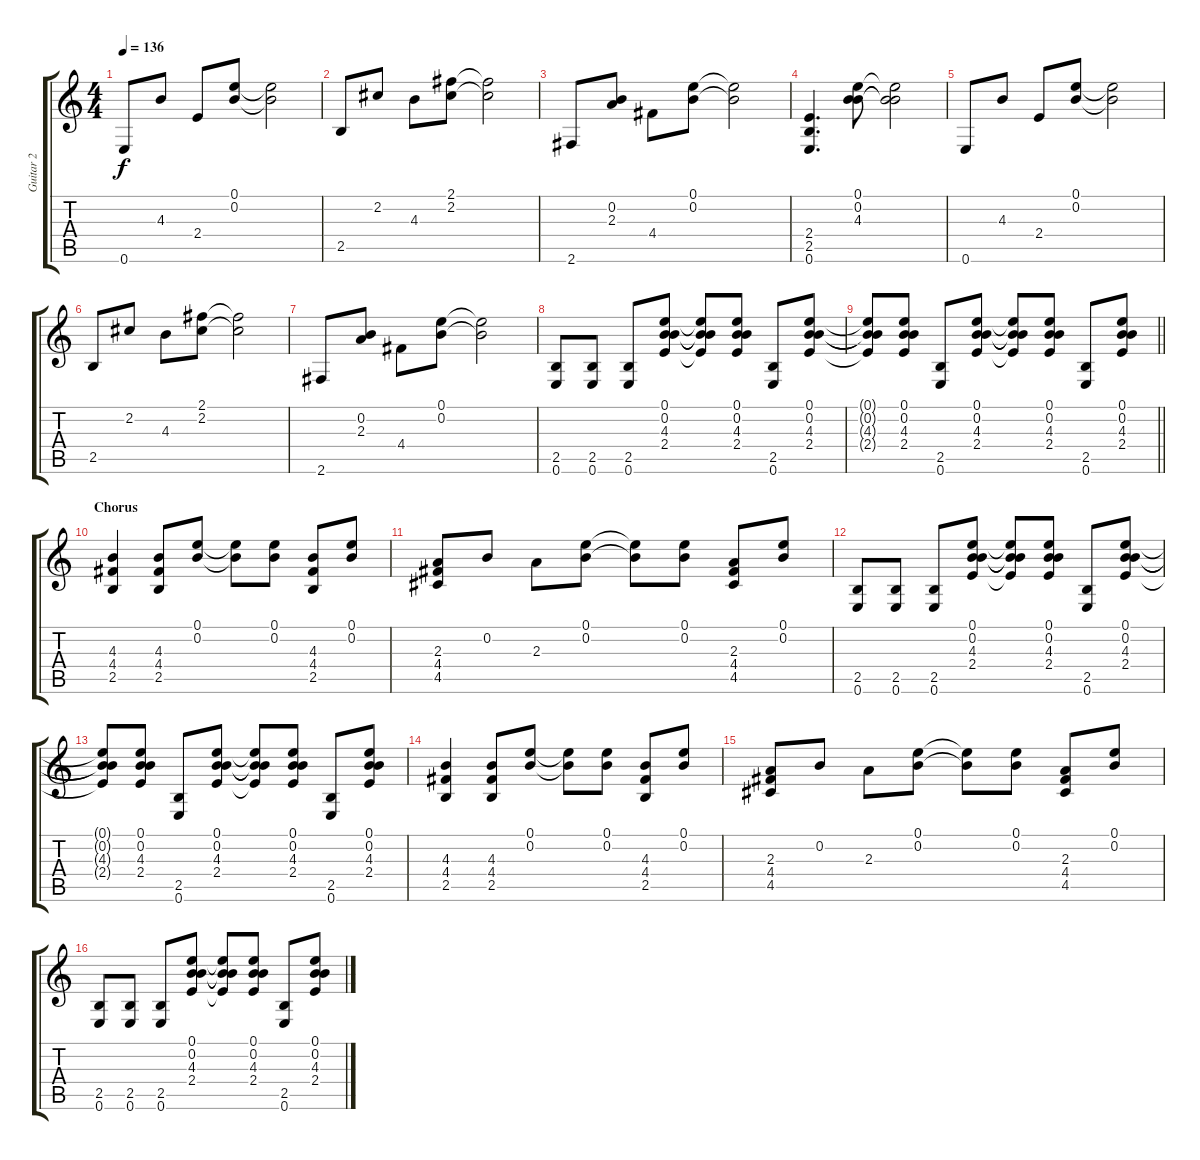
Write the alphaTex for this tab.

\track ("Guitar 2" "Guitar 2") {instrument overdrivenguitar}
\staff {score tabs}
\tuning (E4 B3 G3 D3 A2 E2) {hide}
\ts (4 4)
\tempo 136
\clef g2
\ks c
0.6.8{dy f} 4.3.8 2.4.8 (0.1 0.2).8 (0.1{t} 0.2{t}).2 |
2.5.8 2.2.8 4.3.8 (2.1 2.2).8 (2.1{t} 2.2{t}).2 |
2.6.8 (0.2 2.3).8 4.4.8 (0.1 0.2).8 (0.1{t} 0.2{t}).2 |
(2.4 2.5 0.6).4{d} (0.1 0.2 4.3).8 (0.1{t} 0.2{t} 4.3{t}).2 |
0.6.8 4.3.8 2.4.8 (0.1 0.2).8 (0.1{t} 0.2{t}).2 |
2.5.8 2.2.8 4.3.8 (2.1 2.2).8 (2.1{t} 2.2{t}).2 |
2.6.8 (0.2 2.3).8 4.4.8 (0.1 0.2).8 (0.1{t} 0.2{t}).2 |
(2.5 0.6).8 (2.5 0.6).8 (2.5 0.6).8 (0.1 0.2 4.3 2.4).8 (0.1{t} 0.2{t} 4.3{t} 2.4{t}).8 (0.1 0.2 4.3 2.4).8 (2.5 0.6).8 (0.1 0.2 4.3 2.4).8 |
\barLineRight lightlight
(0.1{t} 0.2{t} 4.3{t} 2.4{t}).8 (0.1 0.2 4.3 2.4).8 (2.5 0.6).8 (0.1 0.2 4.3 2.4).8 (0.1{t} 0.2{t} 4.3{t} 2.4{t}).8 (0.1 0.2 4.3 2.4).8 (2.5 0.6).8 (0.1 0.2 4.3 2.4).8 |
\section ("" "Chorus")
(4.3 4.4 2.5).4 (4.3 4.4 2.5).8 (0.1 0.2).8 (0.1{t} 0.2{t}).8 (0.1 0.2).8 (4.3 4.4 2.5).8 (0.1 0.2).8 |
(2.3 4.4 4.5).8 0.2.8 2.3.8 (0.1 0.2).8 (0.1{t} 0.2{t}).8 (0.1 0.2).8 (2.3 4.4 4.5).8 (0.1 0.2).8 |
(2.5 0.6).8 (2.5 0.6).8 (2.5 0.6).8 (0.1 0.2 4.3 2.4).8 (0.1{t} 0.2{t} 4.3{t} 2.4{t}).8 (0.1 0.2 4.3 2.4).8 (2.5 0.6).8 (0.1 0.2 4.3 2.4).8 |
(0.1{t} 0.2{t} 4.3{t} 2.4{t}).8 (0.1 0.2 4.3 2.4).8 (2.5 0.6).8 (0.1 0.2 4.3 2.4).8 (0.1{t} 0.2{t} 4.3{t} 2.4{t}).8 (0.1 0.2 4.3 2.4).8 (2.5 0.6).8 (0.1 0.2 4.3 2.4).8 |
(4.3 4.4 2.5).4 (4.3 4.4 2.5).8 (0.1 0.2).8 (0.1{t} 0.2{t}).8 (0.1 0.2).8 (4.3 4.4 2.5).8 (0.1 0.2).8 |
(2.3 4.4 4.5).8 0.2.8 2.3.8 (0.1 0.2).8 (0.1{t} 0.2{t}).8 (0.1 0.2).8 (2.3 4.4 4.5).8 (0.1 0.2).8 |
(2.5 0.6).8 (2.5 0.6).8 (2.5 0.6).8 (0.1 0.2 4.3 2.4).8 (0.1{t} 0.2{t} 4.3{t} 2.4{t}).8 (0.1 0.2 4.3 2.4).8 (2.5 0.6).8 (0.1 0.2 4.3 2.4).8
